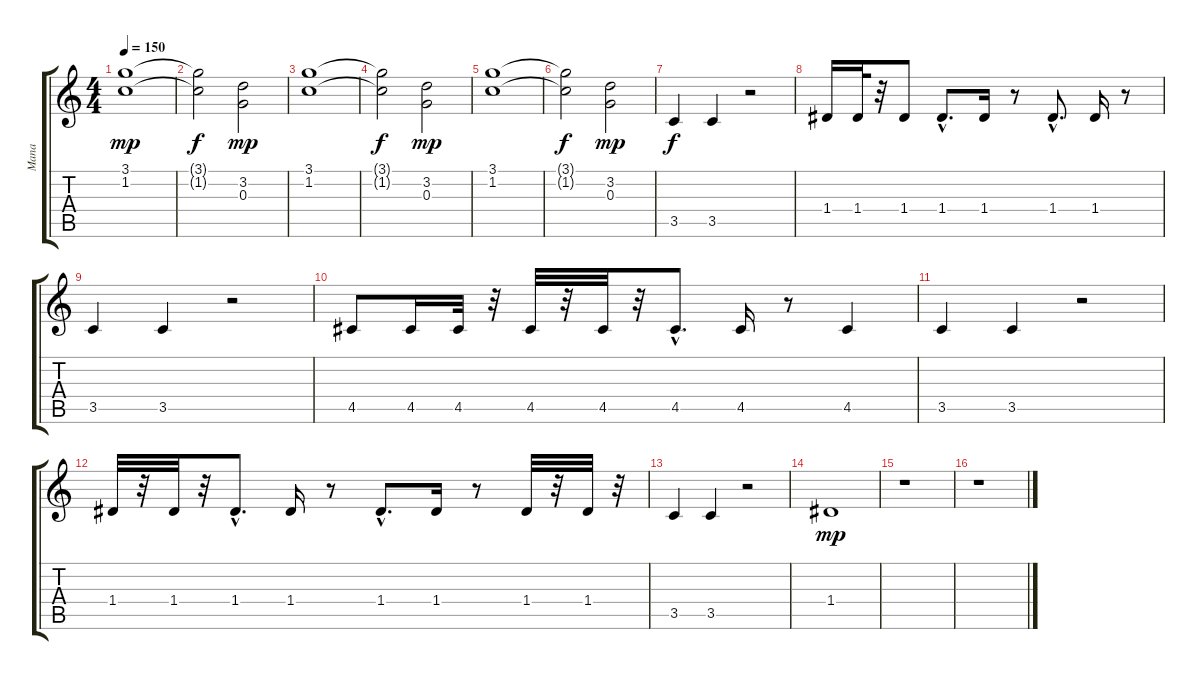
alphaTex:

\track ("Mana" "Mana") {instrument distortionguitar}
\staff {score tabs}
\tuning (E4 B3 G3 D3 A2 E2) {hide}
\ts (4 4)
\tempo 150
\clef g2
\ks c
(3.1 1.2).1{dy mp} |
(3.1{t} 1.2{t}).2{dy f} (3.2 0.3).2{dy mp} |
(3.1 1.2).1 |
(3.1{t} 1.2{t}).2{dy f} (3.2 0.3).2{dy mp} |
(3.1 1.2).1 |
(3.1{t} 1.2{t}).2{dy f} (3.2 0.3).2{dy mp} |
3.5.4{dy f} 3.5.4 r.2 |
1.4.16 1.4.32 r.32 1.4.8 1.4{hac}.8{d} 1.4.16 r.8 1.4{hac}.8{d} 1.4.16 r.8 |
3.5.4 3.5.4 r.2 |
4.5.8 4.5.16 4.5.32 r.32 4.5.32 r.32 4.5.32 r.32 4.5{hac}.8{d} 4.5.16 r.8 4.5.4 |
3.5.4 3.5.4 r.2 |
1.4.32 r.32 1.4.32 r.32 1.4{hac}.8{d} 1.4.16 r.8 1.4{hac}.8{d} 1.4.16 r.8 1.4.32 r.32 1.4.32 r.32 |
3.5.4 3.5.4 r.2 |
1.4.1{dy mp} |
r.1 |
r.1
